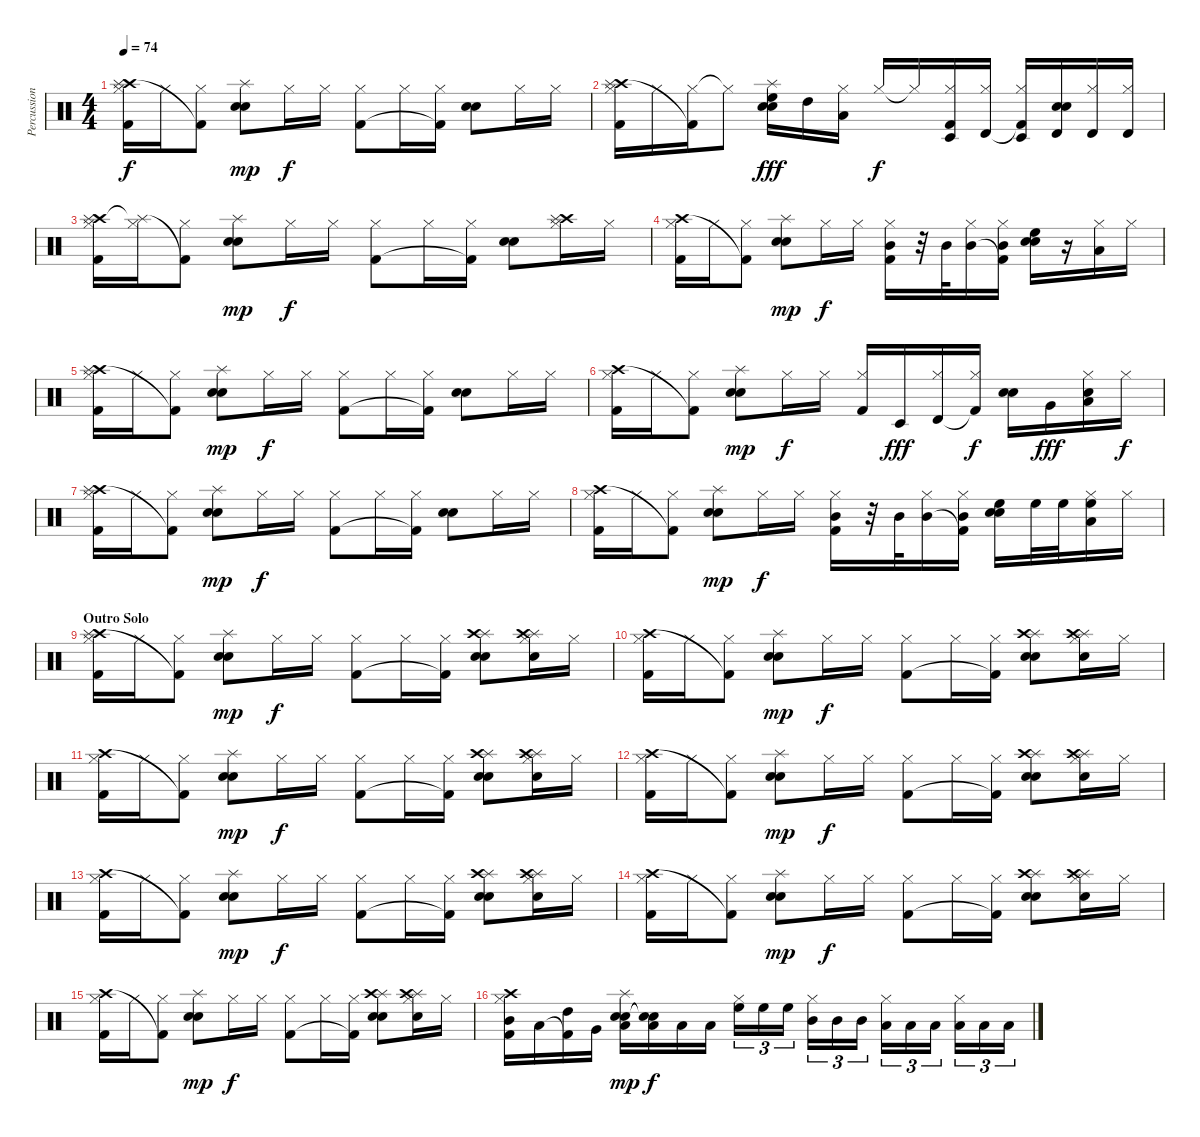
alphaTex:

\track ("Percussion" "Percussion") {instrument percussion}
\staff {score}
\articulation defaults
\ts (4 4)
\tempo 74
\clef neutral
\ks c
("Hi-Hat (closed)" "Crash high (hit)" "Kick (hit) 2" "Splash (hit)").16{dy f} "Hi-Hat (closed)".16 ("Hi-Hat (closed)" "Kick (hit) 2"{t}).8 ("Electric Snare (hit)" "Snare (hit) 2" "Splash (hit)").8{dy mp} "Hi-Hat (closed)".16{dy f} "Hi-Hat (closed)".16 ("Hi-Hat (closed)" "Kick (hit) 2").8 "Hi-Hat (closed)".16 ("Hi-Hat (closed)" "Kick (hit) 2"{t}).16 ("Electric Snare (hit)" "Snare (hit) 2").8 "Hi-Hat (closed)".16 "Hi-Hat (closed)".16 |
("Hi-Hat (closed)" "Crash high (hit)" "Kick (hit) 2" "Splash (hit)").16 "Hi-Hat (closed)".16 ("Hi-Hat (closed)" "Kick (hit) 2"{t}).16 "Hi-Hat (closed)"{t}.8 ("Electric Snare (hit)" "Snare (hit) 2" "Splash (hit)" "High Floor Tom (hit)").16{dy fff} "High Tom (hit)".16 ("Hi-Hat (closed)" "Low Tom (hit)").16 "Hi-Hat (closed)".16{dy f} "Hi-Hat (closed)"{t}.16 ("Hi-Hat (closed)" "Kick (hit) 2" "Timbale low (hit)").16 ("Hi-Hat (closed)" "Timbale high (hit)").16 ("Hi-Hat (closed)" "Kick (hit) 2"{t} "Timbale low (hit)").16 ("Electric Snare (hit)" "Snare (hit) 2" "Timbale high (hit)").16 ("Hi-Hat (closed)" "Timbale high (hit)").16 ("Hi-Hat (closed)" "Timbale high (hit)").16 |
("Hi-Hat (closed)" "Crash high (hit)" "Kick (hit) 2" "Splash (hit)").16 ("Hi-Hat (closed)" "Splash (hit)"{t}).16 ("Hi-Hat (closed)" "Kick (hit) 2"{t}).8 ("Electric Snare (hit)" "Snare (hit) 2" "Splash (hit)").8{dy mp} "Hi-Hat (closed)".16{dy f} "Hi-Hat (closed)".16 ("Hi-Hat (closed)" "Kick (hit) 2").8 "Hi-Hat (closed)".16 ("Hi-Hat (closed)" "Kick (hit) 2"{t}).16 ("Electric Snare (hit)" "Snare (hit) 2").8 ("Hi-Hat (closed)" "Crash high (hit)" "Splash (hit)").16 "Hi-Hat (closed)".16 |
("Hi-Hat (closed)" "Crash high (hit)" "Kick (hit) 2").16 "Hi-Hat (closed)".16 ("Hi-Hat (closed)" "Kick (hit) 2"{t}).8 ("Electric Snare (hit)" "Snare (hit) 2" "Splash (hit)").8{dy mp} "Hi-Hat (closed)".16{dy f} "Hi-Hat (closed)".16 ("Hi-Hat (closed)" "Kick (hit) 2" "Mid Tom (hit)").16 r.32 "Mid Tom (hit)".32 ("Hi-Hat (closed)" "Mid Tom (hit)").16 ("Hi-Hat (closed)" "Kick (hit) 2"{t} "Mid Tom (hit)").16 ("Electric Snare (hit)" "Snare (hit) 2" "High Floor Tom (hit)").16{balance 13} r.16 ("Hi-Hat (closed)" "Low Floor Tom (hit)").16{balance 3} "Hi-Hat (closed)".16 |
("Hi-Hat (closed)" "Crash high (hit)" "Kick (hit) 2" "Splash (hit)").16 "Hi-Hat (closed)".16 ("Hi-Hat (closed)" "Kick (hit) 2"{t}).8 ("Electric Snare (hit)" "Snare (hit) 2" "Splash (hit)").8{dy mp} "Hi-Hat (closed)".16{dy f} "Hi-Hat (closed)".16 ("Hi-Hat (closed)" "Kick (hit) 2").8 "Hi-Hat (closed)".16 ("Hi-Hat (closed)" "Kick (hit) 2"{t}).16 ("Electric Snare (hit)" "Snare (hit) 2").8 "Hi-Hat (closed)".16 "Hi-Hat (closed)".16 |
("Hi-Hat (closed)" "Crash high (hit)" "Kick (hit) 2").16 "Hi-Hat (closed)".16 ("Hi-Hat (closed)" "Kick (hit) 2"{t}).8 ("Electric Snare (hit)" "Snare (hit) 2" "Splash (hit)").8{dy mp} "Hi-Hat (closed)".16{dy f} "Hi-Hat (closed)".16 ("Hi-Hat (closed)" "Kick (hit) 2").16 "Timbale low (hit)".16{dy fff} ("Hi-Hat (closed)" "Timbale high (hit)").16 ("Hi-Hat (closed)" "Kick (hit) 2"{t}).16{dy f} ("Electric Snare (hit)" "Snare (hit) 2").16 "Very Low Tom (hit)".16{dy fff} ("Hi-Hat (closed)" "Low Floor Tom (hit)" "Snare (hit) 2").16 "Hi-Hat (closed)".16{dy f} |
("Hi-Hat (closed)" "Crash high (hit)" "Kick (hit) 2" "Splash (hit)").16 "Hi-Hat (closed)".16 ("Hi-Hat (closed)" "Kick (hit) 2"{t}).8 ("Electric Snare (hit)" "Snare (hit) 2" "Splash (hit)").8{dy mp} "Hi-Hat (closed)".16{dy f} "Hi-Hat (closed)".16 ("Hi-Hat (closed)" "Kick (hit) 2").8 "Hi-Hat (closed)".16 ("Hi-Hat (closed)" "Kick (hit) 2"{t}).16 ("Electric Snare (hit)" "Snare (hit) 2").8 "Hi-Hat (closed)".16 "Hi-Hat (closed)".16 |
("Hi-Hat (closed)" "Crash high (hit)" "Kick (hit) 2").16 "Hi-Hat (closed)".16 ("Hi-Hat (closed)" "Kick (hit) 2"{t}).8 ("Electric Snare (hit)" "Snare (hit) 2" "Splash (hit)").8{dy mp} "Hi-Hat (closed)".16{dy f} "Hi-Hat (closed)".16 ("Hi-Hat (closed)" "Kick (hit) 2" "Mid Tom (hit)").16 r.32 "Mid Tom (hit)".32 ("Hi-Hat (closed)" "Mid Tom (hit)").16 ("Hi-Hat (closed)" "Kick (hit) 2"{t} "Mid Tom (hit)").16 ("Electric Snare (hit)" "Snare (hit) 2" "High Floor Tom (hit)").16 "High Floor Tom (hit)".32 "High Floor Tom (hit)".32 ("Hi-Hat (closed)" "High Floor Tom (hit)" "Low Floor Tom (hit)").16 "Hi-Hat (closed)".16 |
\section ("" "Outro Solo")
("Hi-Hat (closed)" "Crash high (hit)" "Kick (hit) 2" "Splash (hit)").16 "Hi-Hat (closed)".16 ("Hi-Hat (closed)" "Kick (hit) 2"{t}).8 ("Electric Snare (hit)" "Snare (hit) 2" "Splash (hit)").8{dy mp} "Hi-Hat (closed)".16{dy f} "Hi-Hat (closed)".16 ("Hi-Hat (closed)" "Kick (hit) 2").8 "Hi-Hat (closed)".16 ("Hi-Hat (closed)" "Kick (hit) 2"{t}).16 ("Electric Snare (hit)" "Snare (hit) 2" "Splash (hit)" "Crash high (hit)").8 ("Hi-Hat (closed)" "Snare (hit) 2" "Splash (hit)" "Crash high (hit)").16 "Hi-Hat (closed)".16 |
("Hi-Hat (closed)" "Crash high (hit)" "Kick (hit) 2").16 "Hi-Hat (closed)".16 ("Hi-Hat (closed)" "Kick (hit) 2"{t}).8 ("Electric Snare (hit)" "Snare (hit) 2" "Splash (hit)").8{dy mp} "Hi-Hat (closed)".16{dy f} "Hi-Hat (closed)".16 ("Hi-Hat (closed)" "Kick (hit) 2").8 "Hi-Hat (closed)".16 ("Hi-Hat (closed)" "Kick (hit) 2"{t}).16 ("Electric Snare (hit)" "Snare (hit) 2" "Splash (hit)" "Crash high (hit)").8 ("Hi-Hat (closed)" "Snare (hit) 2" "Splash (hit)" "Crash high (hit)").16 "Hi-Hat (closed)".16 |
("Hi-Hat (closed)" "Crash high (hit)" "Kick (hit) 2").16 "Hi-Hat (closed)".16 ("Hi-Hat (closed)" "Kick (hit) 2"{t}).8 ("Electric Snare (hit)" "Snare (hit) 2" "Splash (hit)").8{dy mp} "Hi-Hat (closed)".16{dy f} "Hi-Hat (closed)".16 ("Hi-Hat (closed)" "Kick (hit) 2").8 "Hi-Hat (closed)".16 ("Hi-Hat (closed)" "Kick (hit) 2"{t}).16 ("Electric Snare (hit)" "Snare (hit) 2" "Splash (hit)" "Crash high (hit)").8 ("Hi-Hat (closed)" "Snare (hit) 2" "Splash (hit)" "Crash high (hit)").16 "Hi-Hat (closed)".16 |
("Hi-Hat (closed)" "Crash high (hit)" "Kick (hit) 2").16 "Hi-Hat (closed)".16 ("Hi-Hat (closed)" "Kick (hit) 2"{t}).8 ("Electric Snare (hit)" "Snare (hit) 2" "Splash (hit)").8{dy mp} "Hi-Hat (closed)".16{dy f} "Hi-Hat (closed)".16 ("Hi-Hat (closed)" "Kick (hit) 2").8 "Hi-Hat (closed)".16 ("Hi-Hat (closed)" "Kick (hit) 2"{t}).16 ("Electric Snare (hit)" "Snare (hit) 2" "Splash (hit)" "Crash high (hit)").8 ("Hi-Hat (closed)" "Snare (hit) 2" "Splash (hit)" "Crash high (hit)").16 "Hi-Hat (closed)".16 |
("Hi-Hat (closed)" "Crash high (hit)" "Kick (hit) 2").16 "Hi-Hat (closed)".16 ("Hi-Hat (closed)" "Kick (hit) 2"{t}).8 ("Electric Snare (hit)" "Snare (hit) 2" "Splash (hit)").8{dy mp} "Hi-Hat (closed)".16{dy f} "Hi-Hat (closed)".16 ("Hi-Hat (closed)" "Kick (hit) 2").8 "Hi-Hat (closed)".16 ("Hi-Hat (closed)" "Kick (hit) 2"{t}).16 ("Electric Snare (hit)" "Snare (hit) 2" "Splash (hit)" "Crash high (hit)").8 ("Hi-Hat (closed)" "Snare (hit) 2" "Splash (hit)" "Crash high (hit)").16 "Hi-Hat (closed)".16 |
("Hi-Hat (closed)" "Crash high (hit)" "Kick (hit) 2").16 "Hi-Hat (closed)".16 ("Hi-Hat (closed)" "Kick (hit) 2"{t}).8 ("Electric Snare (hit)" "Snare (hit) 2" "Splash (hit)").8{dy mp} "Hi-Hat (closed)".16{dy f} "Hi-Hat (closed)".16 ("Hi-Hat (closed)" "Kick (hit) 2").8 "Hi-Hat (closed)".16 ("Hi-Hat (closed)" "Kick (hit) 2"{t}).16 ("Electric Snare (hit)" "Snare (hit) 2" "Splash (hit)" "Crash high (hit)").8 ("Hi-Hat (closed)" "Snare (hit) 2" "Splash (hit)" "Crash high (hit)").16 "Hi-Hat (closed)".16 |
("Hi-Hat (closed)" "Crash high (hit)" "Kick (hit) 2").16 "Hi-Hat (closed)".16 ("Hi-Hat (closed)" "Kick (hit) 2"{t}).8 ("Electric Snare (hit)" "Snare (hit) 2" "Splash (hit)").8{dy mp} "Hi-Hat (closed)".16{dy f} "Hi-Hat (closed)".16 ("Hi-Hat (closed)" "Kick (hit) 2").8 "Hi-Hat (closed)".16 ("Hi-Hat (closed)" "Kick (hit) 2"{t}).16 ("Electric Snare (hit)" "Snare (hit) 2" "Splash (hit)" "Crash high (hit)").8 ("Hi-Hat (closed)" "Snare (hit) 2" "Splash (hit)" "Crash high (hit)").16 "Hi-Hat (closed)".16 |
("Hi-Hat (closed)" "Crash high (hit)" "Kick (hit) 2" "Mid Tom (hit)").16 "Low Tom (hit)".16 ("Kick (hit) 2"{t} "High Tom (hit)").16 "Very Low Tom (hit)".16 ("Electric Snare (hit)" "Snare (hit) 2" "Splash (hit)" "Low Floor Tom (hit)").16{dy mp} ("Electric Snare (hit)"{t} "Snare (hit) 2"{t} "Low Floor Tom (hit)").16{dy f} "Low Floor Tom (hit)".16 "Low Floor Tom (hit)".16 ("High Floor Tom (hit)" "Hi-Hat (closed)").16{tu (3 2) balance 14} "High Floor Tom (hit)".16{tu (3 2)} "High Floor Tom (hit)".16{tu (3 2)} ("Mid Tom (hit)" "Hi-Hat (closed)").16{tu (3 2) balance 4} "Mid Tom (hit)".16{tu (3 2)} "Mid Tom (hit)".16{tu (3 2)} ("Low Tom (hit)" "Hi-Hat (closed)").16{tu (3 2) balance 11} "Low Tom (hit)".16{tu (3 2)} "Low Tom (hit)".16{tu (3 2)} ("Low Floor Tom (hit)" "Hi-Hat (closed)").16{tu (3 2) balance 8} "Low Floor Tom (hit)".16{tu (3 2)} "Low Floor Tom (hit)".16{tu (3 2)}
